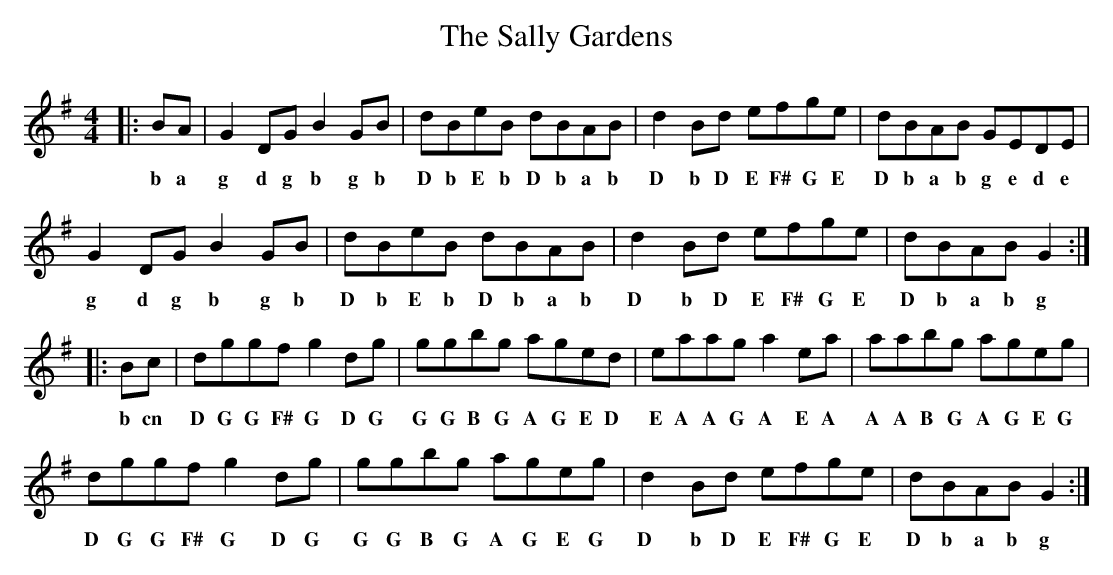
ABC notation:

X:1
T:Sally Gardens, The
M:4/4
L:1/8
K:G
|:BA|G2DG B2GB|dBeB dBAB|d2Bd efge|dBAB GEDE|
w:b a g d g b g b D b E b D b a b D b D E F# G E D b a b g e d e
G2DG B2GB|dBeB dBAB|d2Bd efge|dBAB G2:|
w:g d g b g b D b E b D b a b D b D E F# G E D b a b g
|:Bc|dggf g2dg|ggbg aged|eaag a2ea|aabg ageg|
w:b cn D G G F# G D G G G B G A G E D E A A G A E A A A B G A G E G
dggf g2dg|ggbg ageg|d2Bd efge|dBAB G2:|
w:D G G F# G D G G G B G A G E G D b D E F# G E D b a b g
